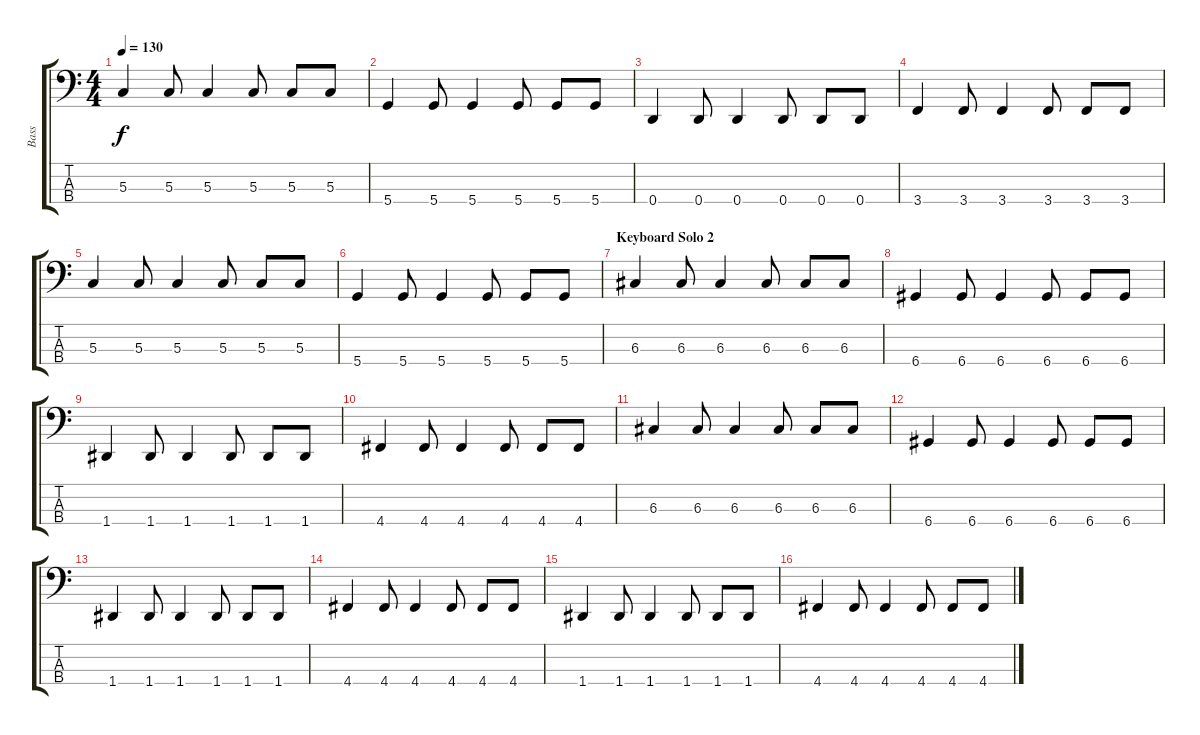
\track ("Bass" "Bass") {instrument electricbassfinger}
\staff {score tabs}
\tuning (F2 C2 G1 D1) {hide}
\ts (4 4)
\tempo 130
\clef f4
\ks c
5.3.4{dy f} 5.3.8 5.3.4 5.3.8 5.3.8 5.3.8 |
5.4.4 5.4.8 5.4.4 5.4.8 5.4.8 5.4.8 |
0.4.4 0.4.8 0.4.4 0.4.8 0.4.8 0.4.8 |
3.4.4 3.4.8 3.4.4 3.4.8 3.4.8 3.4.8 |
5.3.4 5.3.8 5.3.4 5.3.8 5.3.8 5.3.8 |
5.4.4 5.4.8 5.4.4 5.4.8 5.4.8 5.4.8 |
\section ("" "Keyboard Solo 2")
6.3.4 6.3.8 6.3.4 6.3.8 6.3.8 6.3.8 |
6.4.4 6.4.8 6.4.4 6.4.8 6.4.8 6.4.8 |
1.4.4 1.4.8 1.4.4 1.4.8 1.4.8 1.4.8 |
4.4.4 4.4.8 4.4.4 4.4.8 4.4.8 4.4.8 |
6.3.4 6.3.8 6.3.4 6.3.8 6.3.8 6.3.8 |
6.4.4 6.4.8 6.4.4 6.4.8 6.4.8 6.4.8 |
1.4.4 1.4.8 1.4.4 1.4.8 1.4.8 1.4.8 |
4.4.4 4.4.8 4.4.4 4.4.8 4.4.8 4.4.8 |
1.4.4 1.4.8 1.4.4 1.4.8 1.4.8 1.4.8 |
4.4.4 4.4.8 4.4.4 4.4.8 4.4.8 4.4.8
